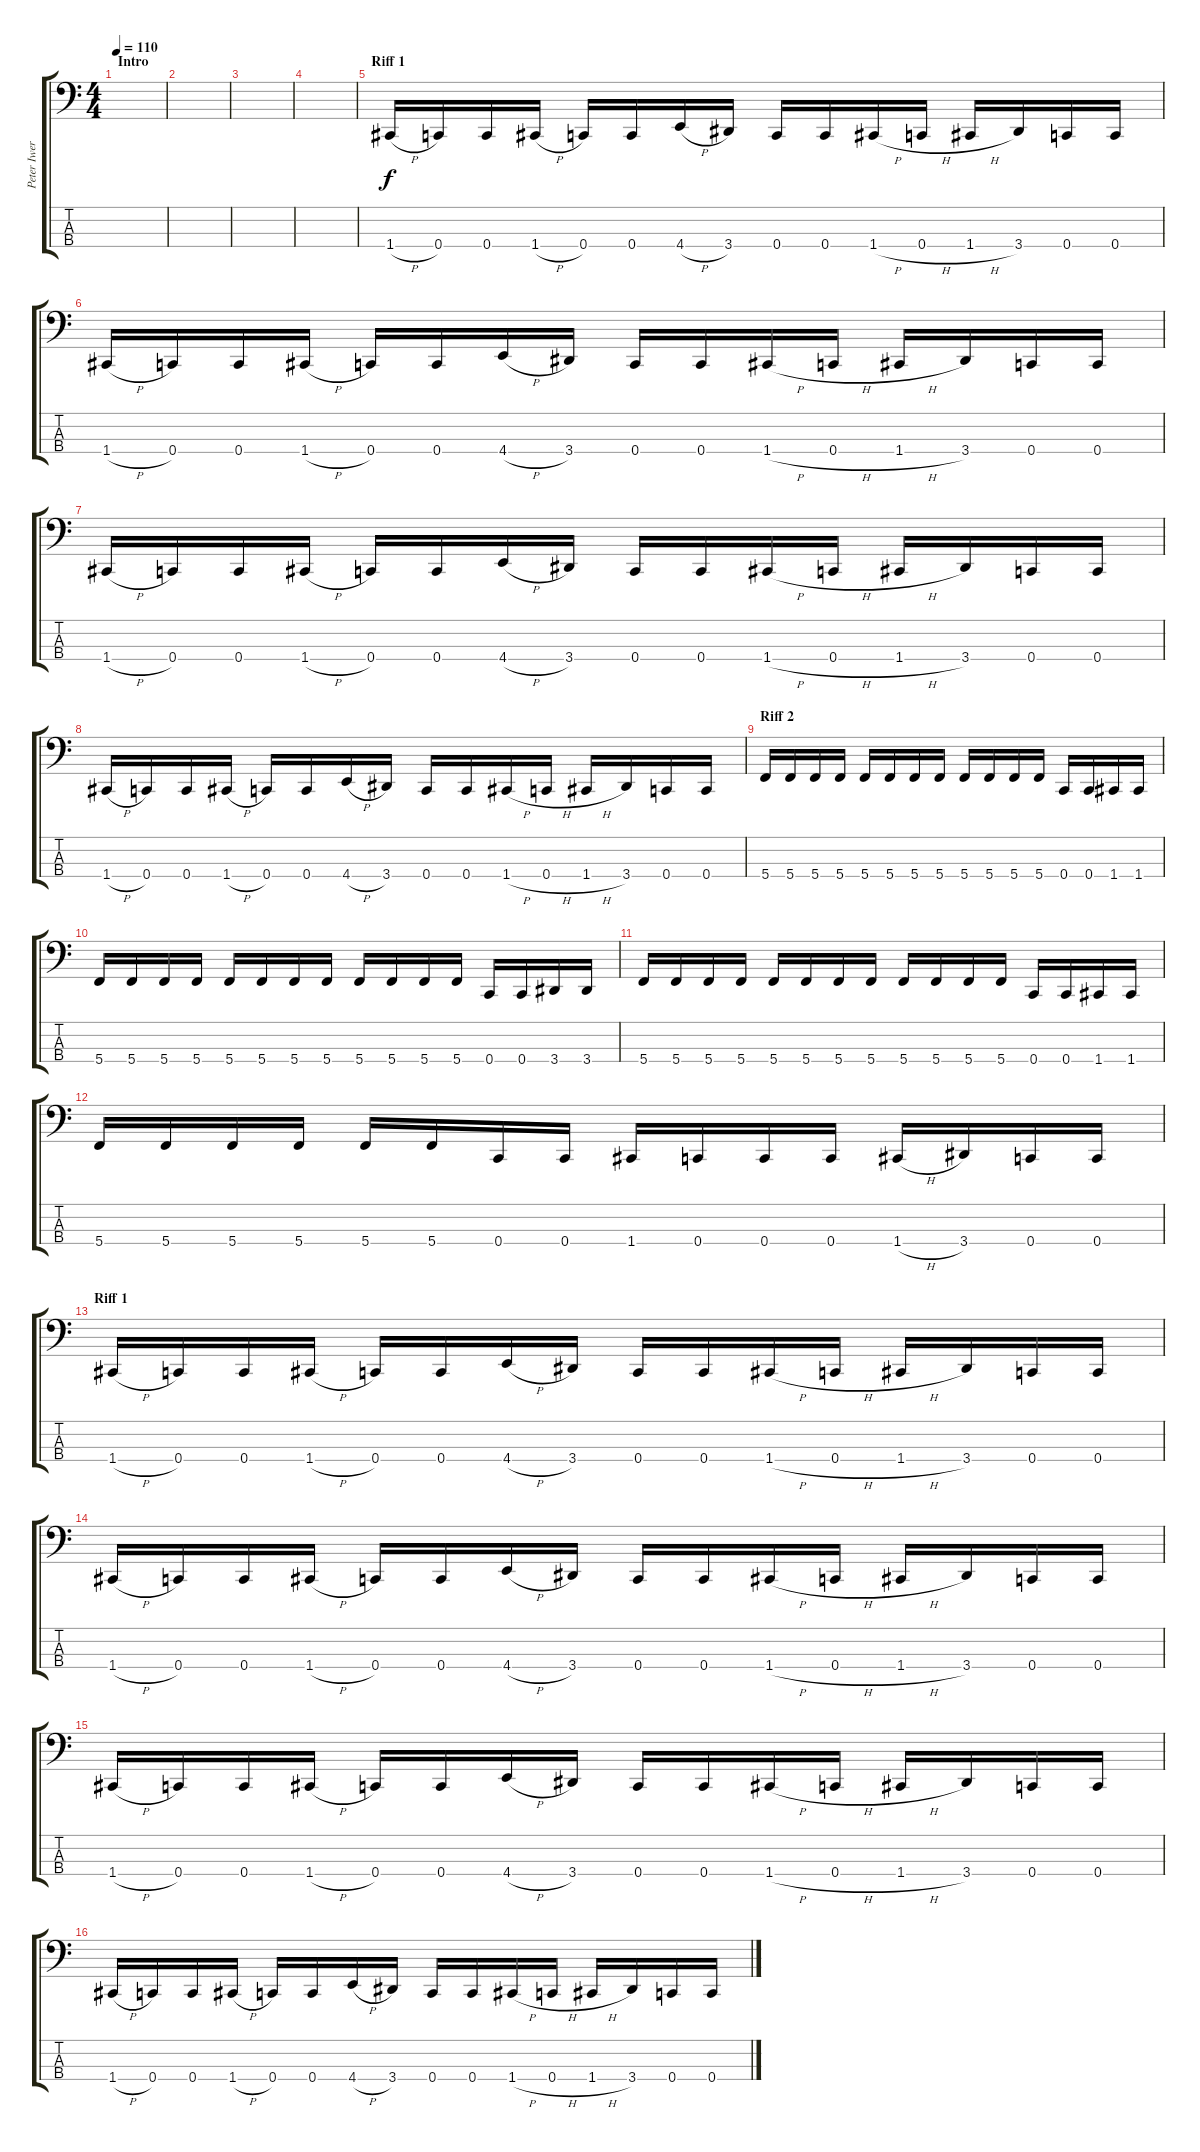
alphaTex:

\track ("Peter Iwers" "Peter Iwer") {instrument electricbassfinger}
\staff {score tabs}
\tuning (Eb2 Bb1 F1 C1) {hide}
\ts (4 4)
\section ("" "Intro")
\tempo 110
\clef f4
\ks c
|
|
|
|
\section ("" "Riff 1")
1.4{h}.16 0.4.16 0.4.16 1.4{h}.16 0.4.16 0.4.16 4.4{h}.16 3.4.16 0.4.16 0.4.16 1.4{h}.16 0.4{h}.16 1.4{h}.16 3.4.16 0.4.16 0.4.16 |
1.4{h}.16 0.4.16 0.4.16 1.4{h}.16 0.4.16 0.4.16 4.4{h}.16 3.4.16 0.4.16 0.4.16 1.4{h}.16 0.4{h}.16 1.4{h}.16 3.4.16 0.4.16 0.4.16 |
1.4{h}.16 0.4.16 0.4.16 1.4{h}.16 0.4.16 0.4.16 4.4{h}.16 3.4.16 0.4.16 0.4.16 1.4{h}.16 0.4{h}.16 1.4{h}.16 3.4.16 0.4.16 0.4.16 |
1.4{h}.16 0.4.16 0.4.16 1.4{h}.16 0.4.16 0.4.16 4.4{h}.16 3.4.16 0.4.16 0.4.16 1.4{h}.16 0.4{h}.16 1.4{h}.16 3.4.16 0.4.16 0.4.16 |
\section ("" "Riff 2")
5.4.16 5.4.16 5.4.16 5.4.16 5.4.16 5.4.16 5.4.16 5.4.16 5.4.16 5.4.16 5.4.16 5.4.16 0.4.16 0.4.16 1.4.16 1.4.16 |
5.4.16 5.4.16 5.4.16 5.4.16 5.4.16 5.4.16 5.4.16 5.4.16 5.4.16 5.4.16 5.4.16 5.4.16 0.4.16 0.4.16 3.4.16 3.4.16 |
5.4.16 5.4.16 5.4.16 5.4.16 5.4.16 5.4.16 5.4.16 5.4.16 5.4.16 5.4.16 5.4.16 5.4.16 0.4.16 0.4.16 1.4.16 1.4.16 |
5.4.16 5.4.16 5.4.16 5.4.16 5.4.16 5.4.16 0.4.16 0.4.16 1.4.16 0.4.16 0.4.16 0.4.16 1.4{h}.16 3.4.16 0.4.16 0.4.16 |
\section ("" "Riff 1")
1.4{h}.16 0.4.16 0.4.16 1.4{h}.16 0.4.16 0.4.16 4.4{h}.16 3.4.16 0.4.16 0.4.16 1.4{h}.16 0.4{h}.16 1.4{h}.16 3.4.16 0.4.16 0.4.16 |
1.4{h}.16 0.4.16 0.4.16 1.4{h}.16 0.4.16 0.4.16 4.4{h}.16 3.4.16 0.4.16 0.4.16 1.4{h}.16 0.4{h}.16 1.4{h}.16 3.4.16 0.4.16 0.4.16 |
1.4{h}.16 0.4.16 0.4.16 1.4{h}.16 0.4.16 0.4.16 4.4{h}.16 3.4.16 0.4.16 0.4.16 1.4{h}.16 0.4{h}.16 1.4{h}.16 3.4.16 0.4.16 0.4.16 |
1.4{h}.16 0.4.16 0.4.16 1.4{h}.16 0.4.16 0.4.16 4.4{h}.16 3.4.16 0.4.16 0.4.16 1.4{h}.16 0.4{h}.16 1.4{h}.16 3.4.16 0.4.16 0.4.16
